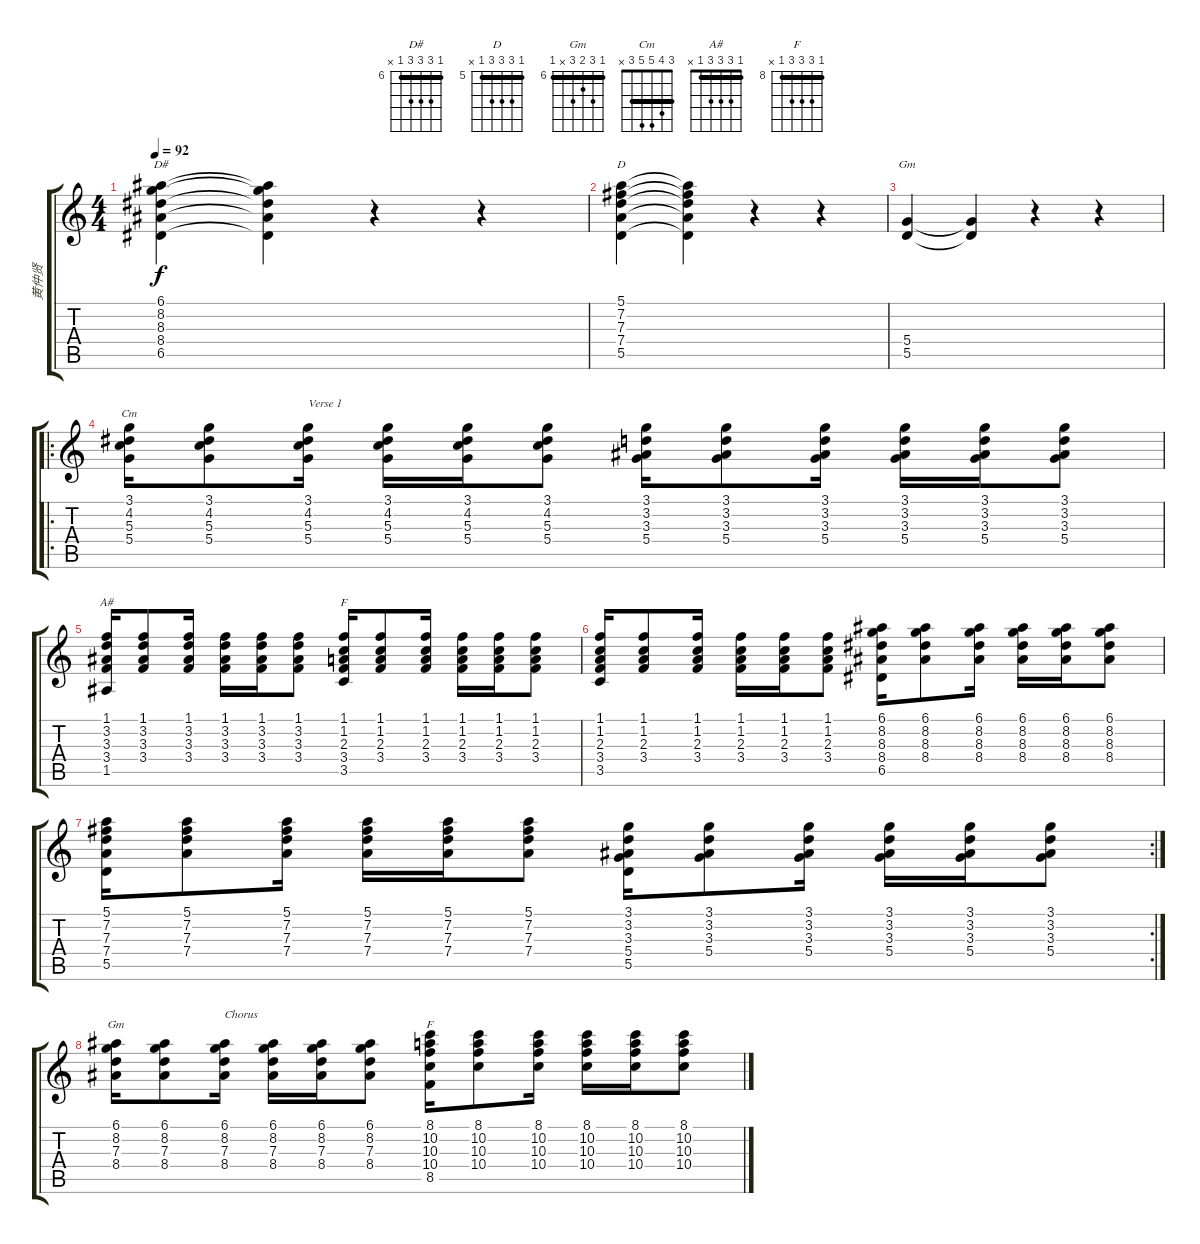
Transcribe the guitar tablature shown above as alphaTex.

\track ("黄仲贤" "黄仲贤") {instrument overdrivenguitar}
\staff {score tabs}
\tuning (E4 B3 G3 D3 A2 E2) {hide}
\chord ("D#" 6 8 8 8 6 x) {firstfret 6 barre 6}
\chord ("D" 5 7 7 7 5 x) {firstfret 5 barre 5}
\chord ("Gm" 3 3 3 5 5 3) {barre 3}
\chord ("Cm" 3 4 5 5 3 x) {barre 3}
\chord ("A#" 1 3 3 3 1 x) {barre 1}
\chord ("F" 1 1 2 3 3 1) {barre 1}
\chord ("Gm" 6 8 7 8 x 6) {firstfret 6 barre 6}
\chord ("F" 8 10 10 10 8 x) {firstfret 8 barre 8}
\ts (4 4)
\tempo 92
\clef g2
\ks c
(6.1 8.2 8.3 8.4 6.5).4{ch "D#" dy f} (6.1{t} 8.2{t} 8.3{t} 8.4{t} 6.5{t}).4 r.4 r.4 |
(5.1 7.2 7.3 7.4 5.5).4{ch "D"} (5.1{t} 7.2{t} 7.3{t} 7.4{t} 5.5{t}).4 r.4 r.4 |
(5.4 5.5).4{ch "Gm"} (5.4{t} 5.5{t}).4 r.4 r.4 |
\ro
(3.1 4.2 5.3 5.4).16{ch "Cm" volume 8 balance 7 instrument electricguitarclean} (3.1 4.2 5.3 5.4).8 (3.1 4.2 5.3 5.4).16{txt "Verse 1"} (3.1 4.2 5.3 5.4).16 (3.1 4.2 5.3 5.4).16 (3.1 4.2 5.3 5.4).8 (3.1 3.2 3.3 5.4).16 (3.1 3.2 3.3 5.4).8 (3.1 3.2 3.3 5.4).16 (3.1 3.2 3.3 5.4).16 (3.1 3.2 3.3 5.4).16 (3.1 3.2 3.3 5.4).8 |
(1.1 3.2 3.3 3.4 1.5).16{ch "A#"} (1.1 3.2 3.3 3.4).8 (1.1 3.2 3.3 3.4).16 (1.1 3.2 3.3 3.4).16 (1.1 3.2 3.3 3.4).16 (1.1 3.2 3.3 3.4).8 (1.1 1.2 2.3 3.4 3.5).16{ch "F"} (1.1 1.2 2.3 3.4).8 (1.1 1.2 2.3 3.4).16 (1.1 1.2 2.3 3.4).16 (1.1 1.2 2.3 3.4).16 (1.1 1.2 2.3 3.4).8 |
(1.1 1.2 2.3 3.4 3.5).16 (1.1 1.2 2.3 3.4).8 (1.1 1.2 2.3 3.4).16 (1.1 1.2 2.3 3.4).16 (1.1 1.2 2.3 3.4).16 (1.1 1.2 2.3 3.4).8 (6.1 8.2 8.3 8.4 6.5).16 (6.1 8.2 8.3 8.4).8 (6.1 8.2 8.3 8.4).16 (6.1 8.2 8.3 8.4).16 (6.1 8.2 8.3 8.4).16 (6.1 8.2 8.3 8.4).8 |
\rc 2
(5.1 7.2 7.3 7.4 5.5).16 (5.1 7.2 7.3 7.4).8 (5.1 7.2 7.3 7.4).16 (5.1 7.2 7.3 7.4).16 (5.1 7.2 7.3 7.4).16 (5.1 7.2 7.3 7.4).8 (3.1 3.2 3.3 5.4 5.5).16 (3.1 3.2 3.3 5.4).8 (3.1 3.2 3.3 5.4).16 (3.1 3.2 3.3 5.4).16 (3.1 3.2 3.3 5.4).16 (3.1 3.2 3.3 5.4).8 |
(6.1 8.2 7.3 8.4).16{ch "Gm"} (6.1 8.2 7.3 8.4).8 (6.1 8.2 7.3 8.4).16{txt "Chorus"} (6.1 8.2 7.3 8.4).16 (6.1 8.2 7.3 8.4).16 (6.1 8.2 7.3 8.4).8 (8.1 10.2 10.3 10.4 8.5).16{ch "F"} (8.1 10.2 10.3 10.4).8 (8.1 10.2 10.3 10.4).16 (8.1 10.2 10.3 10.4).16 (8.1 10.2 10.3 10.4).16 (8.1 10.2 10.3 10.4).8
